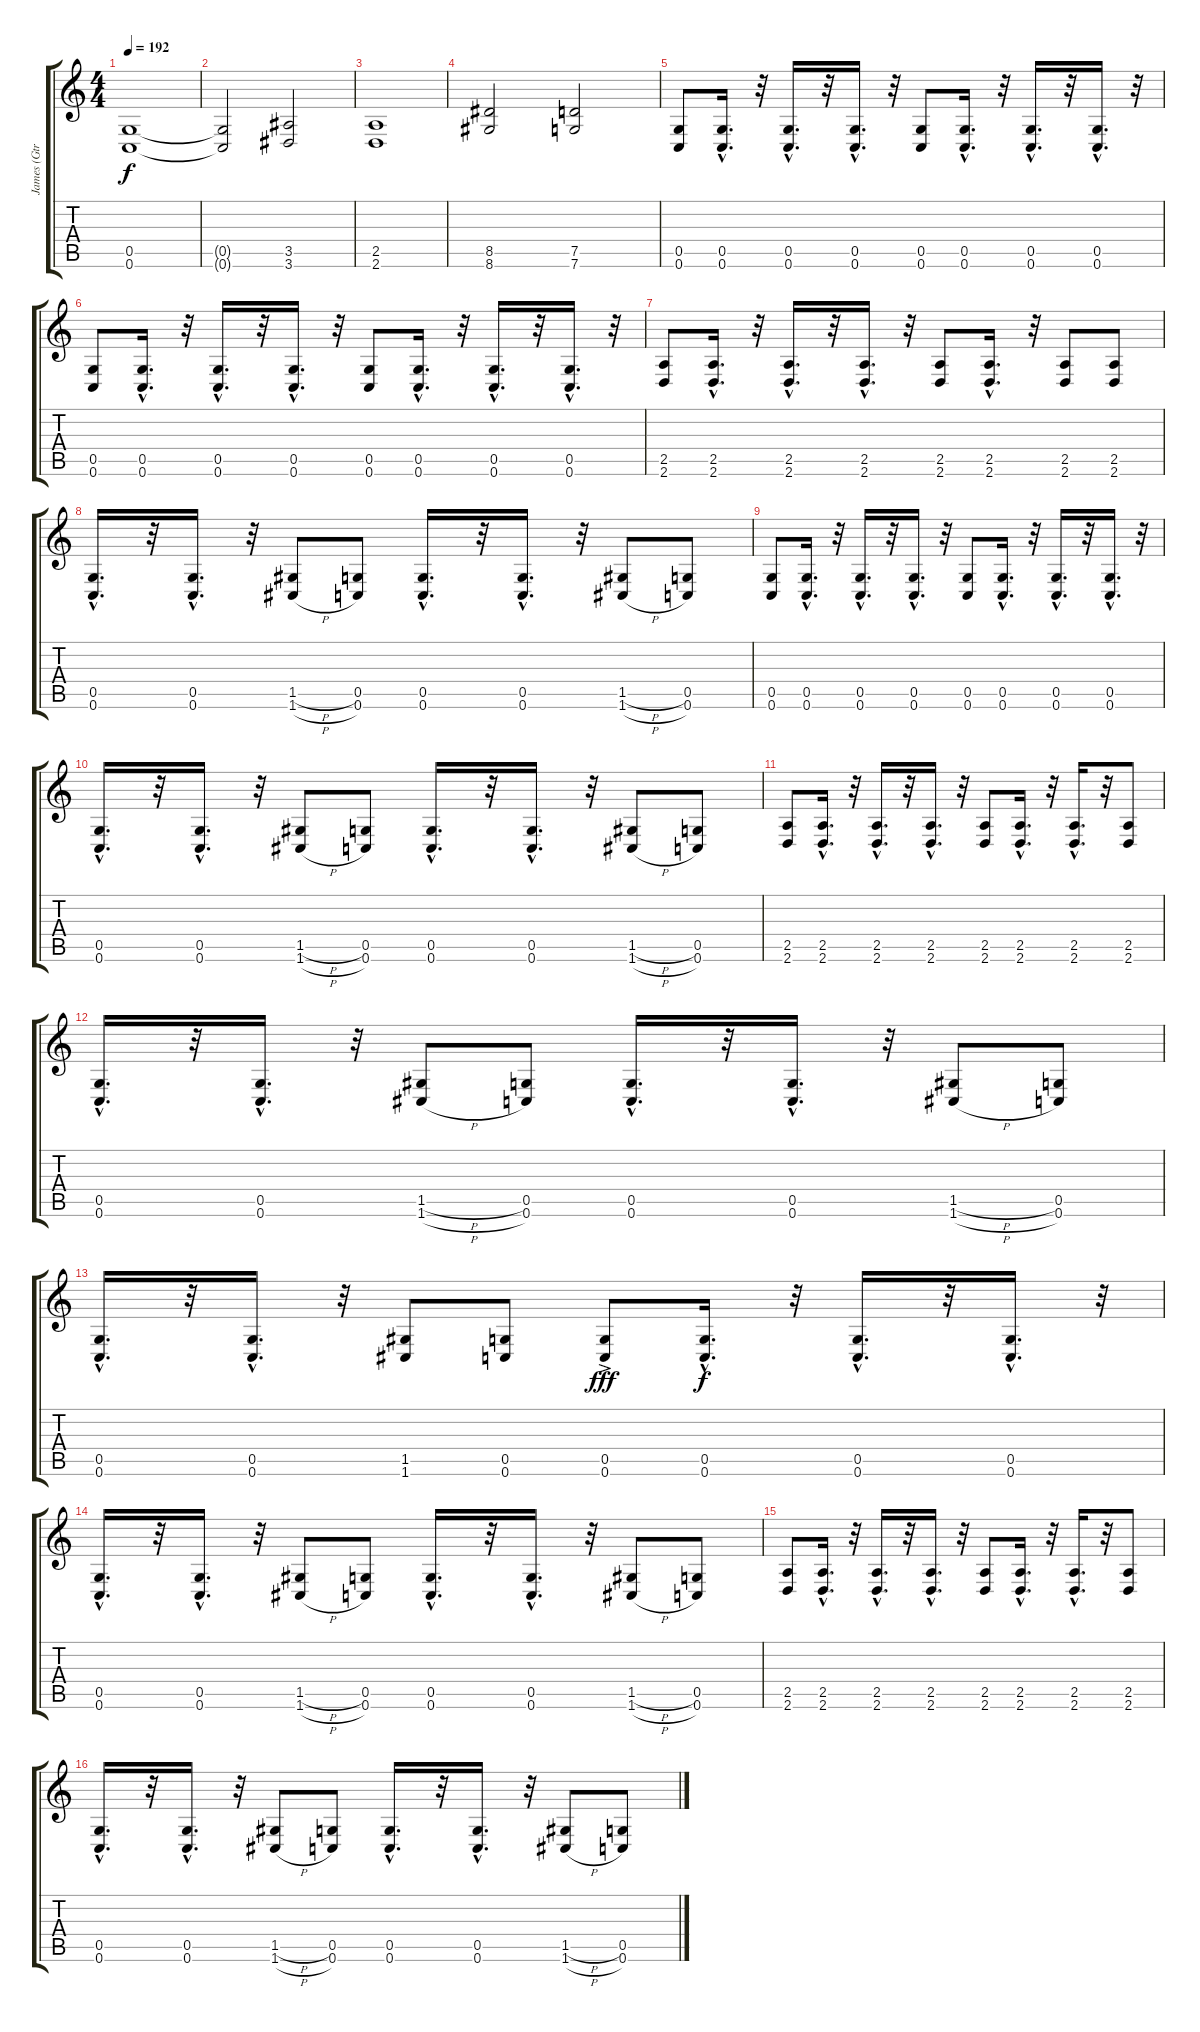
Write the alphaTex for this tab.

\track ("James (Gtr. 1)" "James (Gtr") {instrument distortionguitar}
\staff {score tabs}
\tuning (D4 A3 F3 C3 G2 C2) {hide}
\ts (4 4)
\tempo 192
\clef g2
\ks c
(0.5 0.6).1{dy f} |
(0.5{t} 0.6{t}).2 (3.5 3.6).2 |
(2.5 2.6).1 |
(8.5 8.6).2 (7.5 7.6).2 |
(0.5 0.6).8 (0.5{hac} 0.6{hac}).16{d} r.32 (0.5{hac} 0.6{hac}).16{d} r.32 (0.5{hac} 0.6{hac}).16{d} r.32 (0.5 0.6).8 (0.5{hac} 0.6{hac}).16{d} r.32 (0.5{hac} 0.6{hac}).16{d} r.32 (0.5{hac} 0.6{hac}).16{d} r.32 |
(0.5 0.6).8 (0.5{hac} 0.6{hac}).16{d} r.32 (0.5{hac} 0.6{hac}).16{d} r.32 (0.5{hac} 0.6{hac}).16{d} r.32 (0.5 0.6).8 (0.5{hac} 0.6{hac}).16{d} r.32 (0.5{hac} 0.6{hac}).16{d} r.32 (0.5{hac} 0.6{hac}).16{d} r.32 |
(2.5 2.6).8 (2.5{hac} 2.6{hac}).16{d} r.32 (2.5{hac} 2.6{hac}).16{d} r.32 (2.5{hac} 2.6{hac}).16{d} r.32 (2.5 2.6).8 (2.5{hac} 2.6{hac}).16{d} r.32 (2.5 2.6).8 (2.5 2.6).8 |
(0.5{hac} 0.6{hac}).16{d} r.32 (0.5{hac} 0.6{hac}).16{d} r.32 (1.5{h} 1.6{h}).8 (0.5 0.6).8 (0.5{hac} 0.6{hac}).16{d} r.32 (0.5{hac} 0.6{hac}).16{d} r.32 (1.5{h} 1.6{h}).8 (0.5 0.6).8 |
(0.5 0.6).8 (0.5{hac} 0.6{hac}).16{d} r.32 (0.5{hac} 0.6{hac}).16{d} r.32 (0.5{hac} 0.6{hac}).16{d} r.32 (0.5 0.6).8 (0.5{hac} 0.6{hac}).16{d} r.32 (0.5{hac} 0.6{hac}).16{d} r.32 (0.5{hac} 0.6{hac}).16{d} r.32 |
(0.5{hac} 0.6{hac}).16{d} r.32 (0.5{hac} 0.6{hac}).16{d} r.32 (1.5{h} 1.6{h}).8 (0.5 0.6).8 (0.5{hac} 0.6{hac}).16{d} r.32 (0.5{hac} 0.6{hac}).16{d} r.32 (1.5{h} 1.6{h}).8 (0.5 0.6).8 |
(2.5 2.6).8 (2.5{hac} 2.6{hac}).16{d} r.32 (2.5{hac} 2.6{hac}).16{d} r.32 (2.5{hac} 2.6{hac}).16{d} r.32 (2.5 2.6).8 (2.5{hac} 2.6{hac}).16{d} r.32 (2.5{hac} 2.6{hac}).16{d} r.32 (2.5 2.6).8 |
(0.5{hac} 0.6{hac}).16{d} r.32 (0.5{hac} 0.6{hac}).16{d} r.32 (1.5{h} 1.6{h}).8 (0.5 0.6).8 (0.5{hac} 0.6{hac}).16{d} r.32 (0.5{hac} 0.6{hac}).16{d} r.32 (1.5{h} 1.6{h}).8 (0.5 0.6).8 |
(0.5{hac} 0.6{hac}).16{d} r.32 (0.5{hac} 0.6{hac}).16{d} r.32 (1.5 1.6).8 (0.5 0.6).8 (0.5{ac} 0.6{ac}).8{dy fff} (0.5{hac} 0.6{hac}).16{d dy f} r.32 (0.5{hac} 0.6{hac}).16{d} r.32 (0.5{hac} 0.6{hac}).16{d} r.32 |
(0.5{hac} 0.6{hac}).16{d} r.32 (0.5{hac} 0.6{hac}).16{d} r.32 (1.5{h} 1.6{h}).8 (0.5 0.6).8 (0.5{hac} 0.6{hac}).16{d} r.32 (0.5{hac} 0.6{hac}).16{d} r.32 (1.5{h} 1.6{h}).8 (0.5 0.6).8 |
(2.5 2.6).8 (2.5{hac} 2.6{hac}).16{d} r.32 (2.5{hac} 2.6{hac}).16{d} r.32 (2.5{hac} 2.6{hac}).16{d} r.32 (2.5 2.6).8 (2.5{hac} 2.6{hac}).16{d} r.32 (2.5{hac} 2.6{hac}).16{d} r.32 (2.5 2.6).8 |
(0.5{hac} 0.6{hac}).16{d} r.32 (0.5{hac} 0.6{hac}).16{d} r.32 (1.5{h} 1.6{h}).8 (0.5 0.6).8 (0.5{hac} 0.6{hac}).16{d} r.32 (0.5{hac} 0.6{hac}).16{d} r.32 (1.5{h} 1.6{h}).8 (0.5 0.6).8
